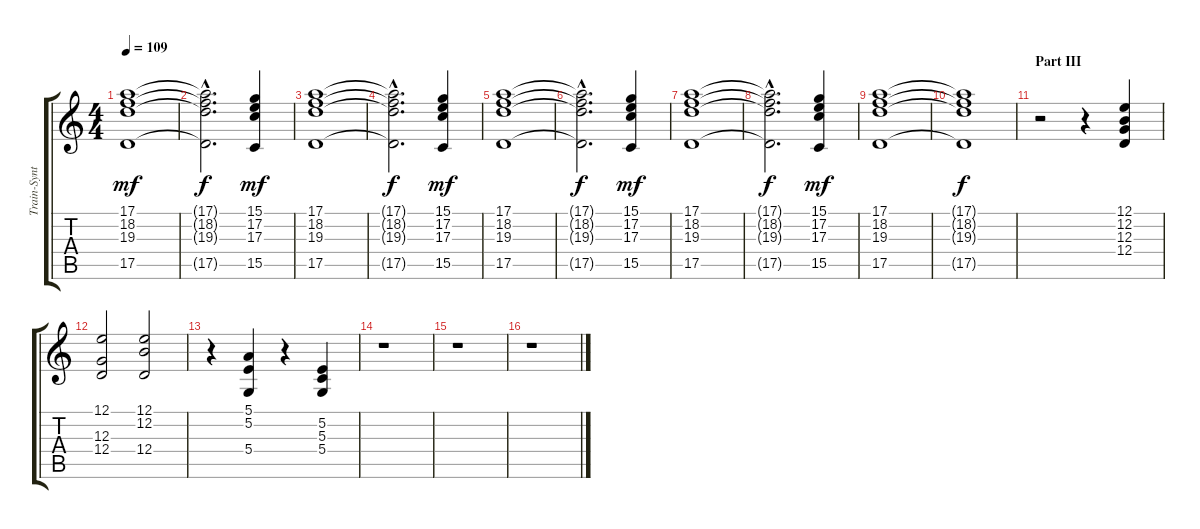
\track ("Train-Synth-Breathe-Break" "Train-Synt") {instrument helicopter}
\staff {score tabs}
\tuning (E4 B3 G3 D3 A2 E2) {hide}
\ts (4 4)
\tempo 109
\clef g2
\ks c
(17.1 18.2 19.3 17.5).1{dy mf} |
(17.1{hac t} 18.2{hac t} 19.3{hac t} 17.5{hac t}).2{d dy f} (15.1 17.2 17.3 15.5).4{dy mf} |
(17.1 18.2 19.3 17.5).1 |
(17.1{hac t} 18.2{hac t} 19.3{hac t} 17.5{hac t}).2{d dy f} (15.1 17.2 17.3 15.5).4{dy mf} |
(17.1 18.2 19.3 17.5).1 |
(17.1{hac t} 18.2{hac t} 19.3{hac t} 17.5{hac t}).2{d dy f} (15.1 17.2 17.3 15.5).4{dy mf} |
(17.1 18.2 19.3 17.5).1 |
(17.1{hac t} 18.2{hac t} 19.3{hac t} 17.5{hac t}).2{d dy f} (15.1 17.2 17.3 15.5).4{dy mf} |
(17.1 18.2 19.3 17.5).1 |
(17.1{t} 18.2{t} 19.3{t} 17.5{t}).1{dy f} |
\section ("" "Part III")
r.2{instrument breathnoise} r.4 (12.1 12.2 12.3 12.4).4 |
(12.1 12.3 12.4).2{instrument gunshot} (12.1 12.2 12.4).2 |
r.4 (5.1 5.2 5.4).4 r.4 (5.2 5.3 5.4).4 |
r.1 |
r.1 |
r.1
